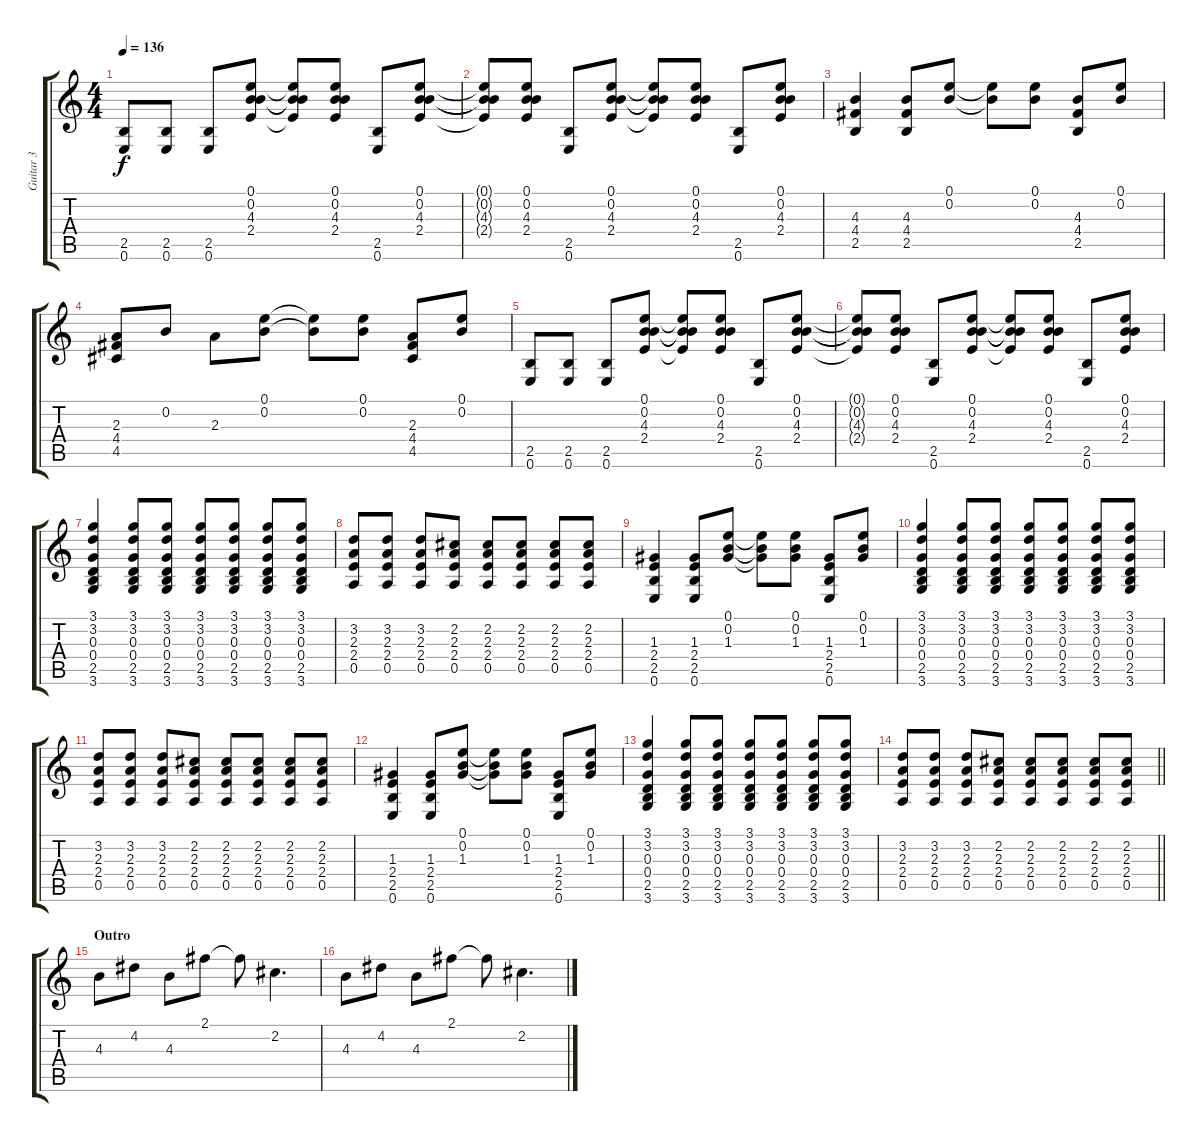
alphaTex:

\track ("Guitar 3" "Guitar 3") {instrument distortionguitar}
\staff {score tabs}
\tuning (E4 B3 G3 D3 A2 E2) {hide}
\ts (4 4)
\tempo 136
\clef g2
\ks c
(2.5 0.6).8{dy f} (2.5 0.6).8 (2.5 0.6).8 (0.1 0.2 4.3 2.4).8 (0.1{t} 0.2{t} 4.3{t} 2.4{t}).8 (0.1 0.2 4.3 2.4).8 (2.5 0.6).8 (0.1 0.2 4.3 2.4).8 |
(0.1{t} 0.2{t} 4.3{t} 2.4{t}).8 (0.1 0.2 4.3 2.4).8 (2.5 0.6).8 (0.1 0.2 4.3 2.4).8 (0.1{t} 0.2{t} 4.3{t} 2.4{t}).8 (0.1 0.2 4.3 2.4).8 (2.5 0.6).8 (0.1 0.2 4.3 2.4).8 |
(4.3 4.4 2.5).4 (4.3 4.4 2.5).8 (0.1 0.2).8 (0.1{t} 0.2{t}).8 (0.1 0.2).8 (4.3 4.4 2.5).8 (0.1 0.2).8 |
(2.3 4.4 4.5).8 0.2.8 2.3.8 (0.1 0.2).8 (0.1{t} 0.2{t}).8 (0.1 0.2).8 (2.3 4.4 4.5).8 (0.1 0.2).8 |
(2.5 0.6).8 (2.5 0.6).8 (2.5 0.6).8 (0.1 0.2 4.3 2.4).8 (0.1{t} 0.2{t} 4.3{t} 2.4{t}).8 (0.1 0.2 4.3 2.4).8 (2.5 0.6).8 (0.1 0.2 4.3 2.4).8 |
(0.1{t} 0.2{t} 4.3{t} 2.4{t}).8 (0.1 0.2 4.3 2.4).8 (2.5 0.6).8 (0.1 0.2 4.3 2.4).8 (0.1{t} 0.2{t} 4.3{t} 2.4{t}).8 (0.1 0.2 4.3 2.4).8 (2.5 0.6).8 (0.1 0.2 4.3 2.4).8 |
(3.1 3.2 0.3 0.4 2.5 3.6).4 (3.1 3.2 0.3 0.4 2.5 3.6).8 (3.1 3.2 0.3 0.4 2.5 3.6).8 (3.1 3.2 0.3 0.4 2.5 3.6).8 (3.1 3.2 0.3 0.4 2.5 3.6).8 (3.1 3.2 0.3 0.4 2.5 3.6).8 (3.1 3.2 0.3 0.4 2.5 3.6).8 |
(3.2 2.3 2.4 0.5).8 (3.2 2.3 2.4 0.5).8 (3.2 2.3 2.4 0.5).8 (2.2 2.3 2.4 0.5).8 (2.2 2.3 2.4 0.5).8 (2.2 2.3 2.4 0.5).8 (2.2 2.3 2.4 0.5).8 (2.2 2.3 2.4 0.5).8 |
(1.3 2.4 2.5 0.6).4 (1.3 2.4 2.5 0.6).8 (0.1 0.2 1.3).8 (0.1{t} 0.2{t} 1.3{t}).8 (0.1 0.2 1.3).8 (1.3 2.4 2.5 0.6).8 (0.1 0.2 1.3).8 |
(3.1 3.2 0.3 0.4 2.5 3.6).4 (3.1 3.2 0.3 0.4 2.5 3.6).8 (3.1 3.2 0.3 0.4 2.5 3.6).8 (3.1 3.2 0.3 0.4 2.5 3.6).8 (3.1 3.2 0.3 0.4 2.5 3.6).8 (3.1 3.2 0.3 0.4 2.5 3.6).8 (3.1 3.2 0.3 0.4 2.5 3.6).8 |
(3.2 2.3 2.4 0.5).8 (3.2 2.3 2.4 0.5).8 (3.2 2.3 2.4 0.5).8 (2.2 2.3 2.4 0.5).8 (2.2 2.3 2.4 0.5).8 (2.2 2.3 2.4 0.5).8 (2.2 2.3 2.4 0.5).8 (2.2 2.3 2.4 0.5).8 |
(1.3 2.4 2.5 0.6).4 (1.3 2.4 2.5 0.6).8 (0.1 0.2 1.3).8 (0.1{t} 0.2{t} 1.3{t}).8 (0.1 0.2 1.3).8 (1.3 2.4 2.5 0.6).8 (0.1 0.2 1.3).8 |
(3.1 3.2 0.3 0.4 2.5 3.6).4 (3.1 3.2 0.3 0.4 2.5 3.6).8 (3.1 3.2 0.3 0.4 2.5 3.6).8 (3.1 3.2 0.3 0.4 2.5 3.6).8 (3.1 3.2 0.3 0.4 2.5 3.6).8 (3.1 3.2 0.3 0.4 2.5 3.6).8 (3.1 3.2 0.3 0.4 2.5 3.6).8 |
\barLineRight lightlight
(3.2 2.3 2.4 0.5).8 (3.2 2.3 2.4 0.5).8 (3.2 2.3 2.4 0.5).8 (2.2 2.3 2.4 0.5).8 (2.2 2.3 2.4 0.5).8 (2.2 2.3 2.4 0.5).8 (2.2 2.3 2.4 0.5).8 (2.2 2.3 2.4 0.5).8 |
\section ("" "Outro")
4.3.8 4.2.8 4.3.8 2.1.8 2.1{t}.8 2.2.4{d} |
4.3.8 4.2.8 4.3.8 2.1.8 2.1{t}.8 2.2.4{d}
